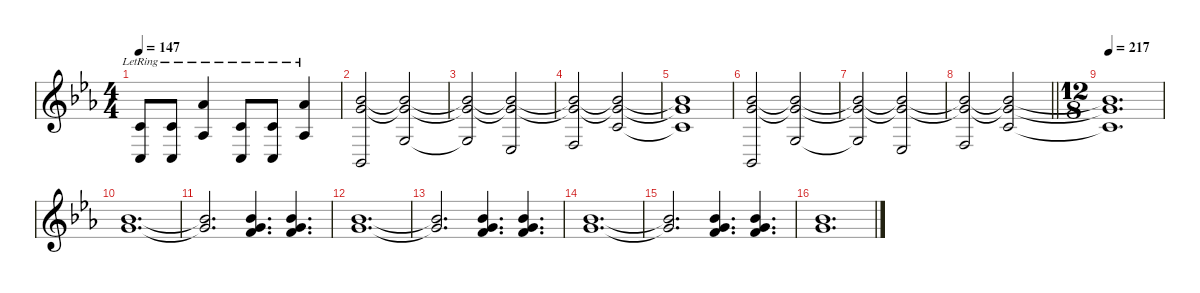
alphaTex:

\defaultSystemsLayout 4
\hideDynamics
\bracketExtendMode nobrackets
\singleTrackTrackNamePolicy hidden
\multiTrackTrackNamePolicy hidden
\firstSystemTrackNameMode fullname
\firstSystemTrackNameOrientation horizontal
\otherSystemsTrackNameOrientation horizontal
\track ("Synth" "pad.synth.") {instrument pad1newage}
\staff {score}
\tuning (E4 B3 G3 D3 A2 E2 B1)
\ts (4 4)
\tempo 147
\clef g2
\ks eb
(1.2{lr acc forcenatural} 3.5{lr acc forcenatural}).8{dy f beam Up} (1.2{lr acc forcenatural} 3.5{lr acc forcenatural}).8{beam Up} (4.1{lr acc b} 1.3{lr acc b}).4{beam Up} (1.2{lr acc forcenatural} 3.5{lr acc forcenatural}).8{beam Up} (1.2{lr acc forcenatural} 3.5{lr acc forcenatural}).8{beam Up} (4.1{lr acc b} 1.3{lr acc b}).4{beam Up} |
(6.1{acc b} 8.2{acc forcenatural} 1.5{acc b}).2{dy mp instrument synthstrings1 beam Up} (6.1{t acc b} 8.2{t acc forcenatural} 5.4{acc forcenatural}).2{dy f beam Up} |
(6.1{t acc b} 8.2{t acc forcenatural} 5.4{t acc forcenatural}).2{beam Up} (6.1{t acc b} 8.2{t acc forcenatural} 1.4{acc b}).2{beam Up} |
(6.1{t acc b} 8.2{t acc forcenatural} 3.4{acc forcenatural}).2{beam Up} (6.1{t acc b} 8.2{t acc forcenatural} 5.3{acc forcenatural}).2{beam Up} |
(6.1{t acc b} 8.2{t acc forcenatural} 5.3{t acc forcenatural}).1{beam Up} |
(6.1{acc b} 8.2{acc forcenatural} 1.5{acc b}).2{dy mp instrument synthstrings1 beam Up} (6.1{t acc b} 8.2{t acc forcenatural} 5.4{acc forcenatural}).2{dy f beam Up} |
(6.1{t acc b} 8.2{t acc forcenatural} 5.4{t acc forcenatural}).2{beam Up} (6.1{t acc b} 8.2{t acc forcenatural} 1.4{acc b}).2{beam Up} |
\barLineRight lightlight
(6.1{t acc b} 8.2{t acc forcenatural} 3.4{acc forcenatural}).2{beam Up} (6.1{t acc b} 8.2{t acc forcenatural} 5.3{acc forcenatural}).2{beam Up} |
\ts (12 8)
\beaming (8 3 3 3 3)
\tempo 217
(6.1{t acc b} 8.2{t acc forcenatural} 5.3{t acc forcenatural}).1{d beam Up} |
(6.1{acc b} 8.2{acc forcenatural}).1{d instrument synthstrings1 beam Up} |
(6.1{t acc b} 8.2{t acc forcenatural}).2{d beam Up} (6.1{acc b} 8.2{acc forcenatural} 10.3{acc forcenatural}).4{d beam Up} (6.1{acc b} 8.2{acc forcenatural} 10.3{acc forcenatural}).4{d beam Up} |
(6.1{acc b} 8.2{acc forcenatural}).1{d beam Up} |
(6.1{t acc b} 8.2{t acc forcenatural}).2{d beam Up} (6.1{acc b} 8.2{acc forcenatural} 10.3{acc forcenatural}).4{d beam Up} (6.1{acc b} 8.2{acc forcenatural} 10.3{acc forcenatural}).4{d beam Up} |
(6.1{acc b} 8.2{acc forcenatural}).1{d beam Up} |
(6.1{t acc b} 8.2{t acc forcenatural}).2{d beam Up} (6.1{acc b} 8.2{acc forcenatural} 10.3{acc forcenatural}).4{d beam Up} (6.1{acc b} 8.2{acc forcenatural} 10.3{acc forcenatural}).4{d beam Up} |
(6.1{acc b} 8.2{acc forcenatural}).1{d beam Up}
